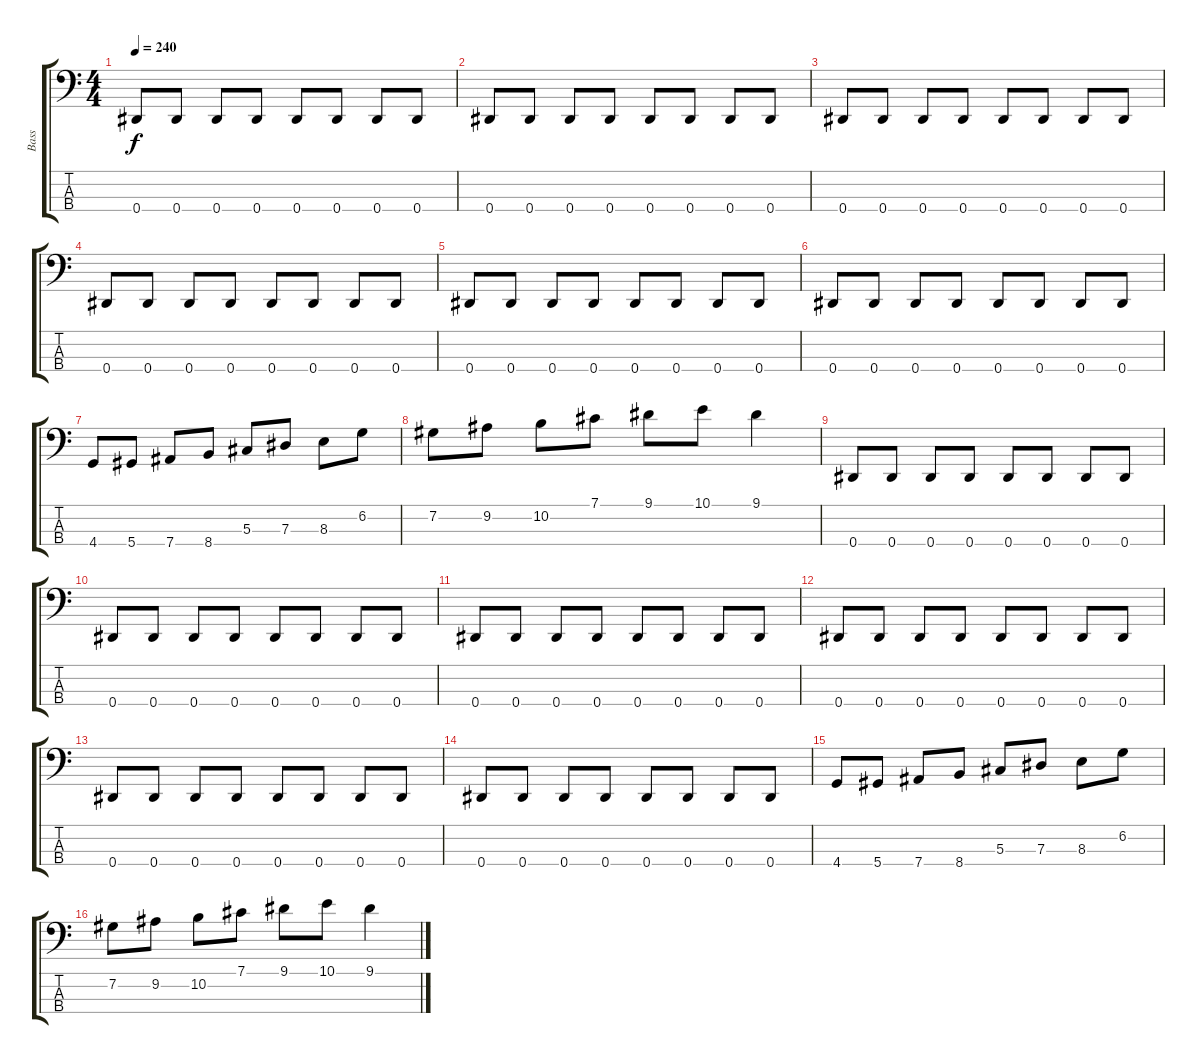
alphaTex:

\track ("Bass" "Bass") {instrument electricbassfinger}
\staff {score tabs}
\tuning (Gb2 Db2 Ab1 Eb1) {hide}
\ts (4 4)
\tempo 240
\clef f4
\ks c
0.4.8{dy f} 0.4.8 0.4.8 0.4.8 0.4.8 0.4.8 0.4.8 0.4.8 |
0.4.8 0.4.8 0.4.8 0.4.8 0.4.8 0.4.8 0.4.8 0.4.8 |
0.4.8 0.4.8 0.4.8 0.4.8 0.4.8 0.4.8 0.4.8 0.4.8 |
0.4.8 0.4.8 0.4.8 0.4.8 0.4.8 0.4.8 0.4.8 0.4.8 |
0.4.8 0.4.8 0.4.8 0.4.8 0.4.8 0.4.8 0.4.8 0.4.8 |
0.4.8 0.4.8 0.4.8 0.4.8 0.4.8 0.4.8 0.4.8 0.4.8 |
4.4.8 5.4.8 7.4.8 8.4.8 5.3.8 7.3.8 8.3.8 6.2.8 |
7.2.8 9.2.8 10.2.8 7.1.8 9.1.8 10.1.8 9.1.4 |
0.4.8 0.4.8 0.4.8 0.4.8 0.4.8 0.4.8 0.4.8 0.4.8 |
0.4.8 0.4.8 0.4.8 0.4.8 0.4.8 0.4.8 0.4.8 0.4.8 |
0.4.8 0.4.8 0.4.8 0.4.8 0.4.8 0.4.8 0.4.8 0.4.8 |
0.4.8 0.4.8 0.4.8 0.4.8 0.4.8 0.4.8 0.4.8 0.4.8 |
0.4.8 0.4.8 0.4.8 0.4.8 0.4.8 0.4.8 0.4.8 0.4.8 |
0.4.8 0.4.8 0.4.8 0.4.8 0.4.8 0.4.8 0.4.8 0.4.8 |
4.4.8 5.4.8 7.4.8 8.4.8 5.3.8 7.3.8 8.3.8 6.2.8 |
7.2.8 9.2.8 10.2.8 7.1.8 9.1.8 10.1.8 9.1.4
